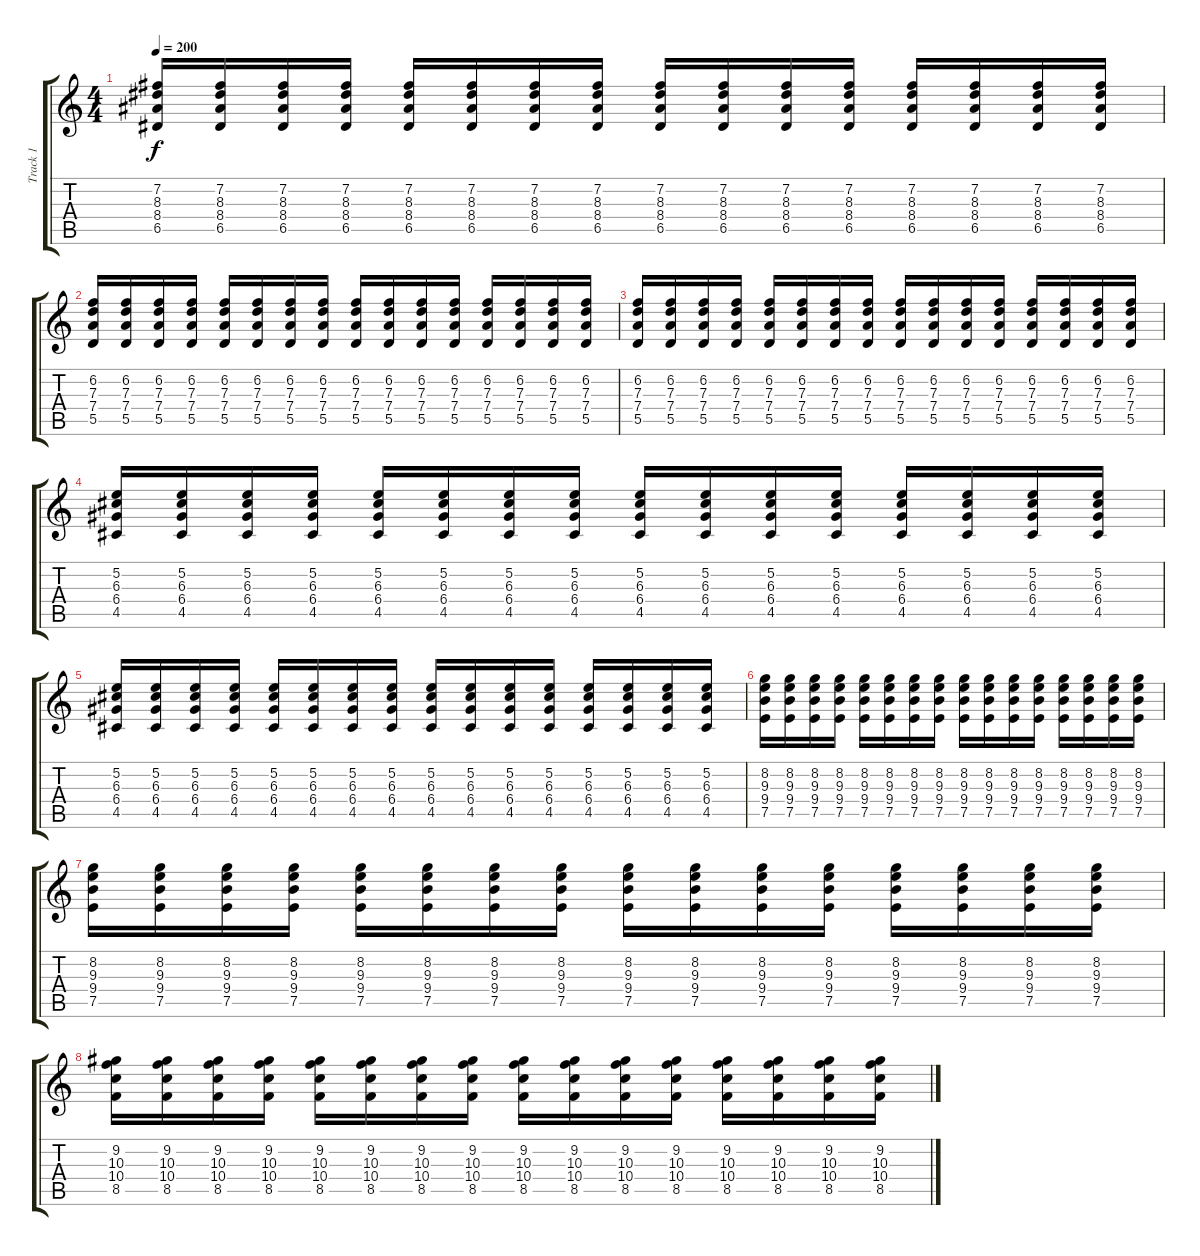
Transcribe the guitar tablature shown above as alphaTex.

\track ("Track 1" "Track 1") {instrument distortionguitar}
\staff {score tabs}
\tuning (E4 B3 G3 D3 A2 E2) {hide}
\ts (4 4)
\tempo 200
\clef g2
\ks c
(7.2 8.3 8.4 6.5).16{dy f} (7.2 8.3 8.4 6.5).16 (7.2 8.3 8.4 6.5).16 (7.2 8.3 8.4 6.5).16 (7.2 8.3 8.4 6.5).16 (7.2 8.3 8.4 6.5).16 (7.2 8.3 8.4 6.5).16 (7.2 8.3 8.4 6.5).16 (7.2 8.3 8.4 6.5).16 (7.2 8.3 8.4 6.5).16 (7.2 8.3 8.4 6.5).16 (7.2 8.3 8.4 6.5).16 (7.2 8.3 8.4 6.5).16 (7.2 8.3 8.4 6.5).16 (7.2 8.3 8.4 6.5).16 (7.2 8.3 8.4 6.5).16 |
(6.2 7.3 7.4 5.5).16 (6.2 7.3 7.4 5.5).16 (6.2 7.3 7.4 5.5).16 (6.2 7.3 7.4 5.5).16 (6.2 7.3 7.4 5.5).16 (6.2 7.3 7.4 5.5).16 (6.2 7.3 7.4 5.5).16 (6.2 7.3 7.4 5.5).16 (6.2 7.3 7.4 5.5).16 (6.2 7.3 7.4 5.5).16 (6.2 7.3 7.4 5.5).16 (6.2 7.3 7.4 5.5).16 (6.2 7.3 7.4 5.5).16 (6.2 7.3 7.4 5.5).16 (6.2 7.3 7.4 5.5).16 (6.2 7.3 7.4 5.5).16 |
(6.2 7.3 7.4 5.5).16 (6.2 7.3 7.4 5.5).16 (6.2 7.3 7.4 5.5).16 (6.2 7.3 7.4 5.5).16 (6.2 7.3 7.4 5.5).16 (6.2 7.3 7.4 5.5).16 (6.2 7.3 7.4 5.5).16 (6.2 7.3 7.4 5.5).16 (6.2 7.3 7.4 5.5).16 (6.2 7.3 7.4 5.5).16 (6.2 7.3 7.4 5.5).16 (6.2 7.3 7.4 5.5).16 (6.2 7.3 7.4 5.5).16 (6.2 7.3 7.4 5.5).16 (6.2 7.3 7.4 5.5).16 (6.2 7.3 7.4 5.5).16 |
(5.2 6.3 6.4 4.5).16 (5.2 6.3 6.4 4.5).16 (5.2 6.3 6.4 4.5).16 (5.2 6.3 6.4 4.5).16 (5.2 6.3 6.4 4.5).16 (5.2 6.3 6.4 4.5).16 (5.2 6.3 6.4 4.5).16 (5.2 6.3 6.4 4.5).16 (5.2 6.3 6.4 4.5).16 (5.2 6.3 6.4 4.5).16 (5.2 6.3 6.4 4.5).16 (5.2 6.3 6.4 4.5).16 (5.2 6.3 6.4 4.5).16 (5.2 6.3 6.4 4.5).16 (5.2 6.3 6.4 4.5).16 (5.2 6.3 6.4 4.5).16 |
(5.2 6.3 6.4 4.5).16 (5.2 6.3 6.4 4.5).16 (5.2 6.3 6.4 4.5).16 (5.2 6.3 6.4 4.5).16 (5.2 6.3 6.4 4.5).16 (5.2 6.3 6.4 4.5).16 (5.2 6.3 6.4 4.5).16 (5.2 6.3 6.4 4.5).16 (5.2 6.3 6.4 4.5).16 (5.2 6.3 6.4 4.5).16 (5.2 6.3 6.4 4.5).16 (5.2 6.3 6.4 4.5).16 (5.2 6.3 6.4 4.5).16 (5.2 6.3 6.4 4.5).16 (5.2 6.3 6.4 4.5).16 (5.2 6.3 6.4 4.5).16 |
(8.2 9.3 9.4 7.5).16 (8.2 9.3 9.4 7.5).16 (8.2 9.3 9.4 7.5).16 (8.2 9.3 9.4 7.5).16 (8.2 9.3 9.4 7.5).16 (8.2 9.3 9.4 7.5).16 (8.2 9.3 9.4 7.5).16 (8.2 9.3 9.4 7.5).16 (8.2 9.3 9.4 7.5).16 (8.2 9.3 9.4 7.5).16 (8.2 9.3 9.4 7.5).16 (8.2 9.3 9.4 7.5).16 (8.2 9.3 9.4 7.5).16 (8.2 9.3 9.4 7.5).16 (8.2 9.3 9.4 7.5).16 (8.2 9.3 9.4 7.5).16 |
(8.2 9.3 9.4 7.5).16 (8.2 9.3 9.4 7.5).16 (8.2 9.3 9.4 7.5).16 (8.2 9.3 9.4 7.5).16 (8.2 9.3 9.4 7.5).16 (8.2 9.3 9.4 7.5).16 (8.2 9.3 9.4 7.5).16 (8.2 9.3 9.4 7.5).16 (8.2 9.3 9.4 7.5).16 (8.2 9.3 9.4 7.5).16 (8.2 9.3 9.4 7.5).16 (8.2 9.3 9.4 7.5).16 (8.2 9.3 9.4 7.5).16 (8.2 9.3 9.4 7.5).16 (8.2 9.3 9.4 7.5).16 (8.2 9.3 9.4 7.5).16 |
(9.2 10.3 10.4 8.5).16 (9.2 10.3 10.4 8.5).16 (9.2 10.3 10.4 8.5).16 (9.2 10.3 10.4 8.5).16 (9.2 10.3 10.4 8.5).16 (9.2 10.3 10.4 8.5).16 (9.2 10.3 10.4 8.5).16 (9.2 10.3 10.4 8.5).16 (9.2 10.3 10.4 8.5).16 (9.2 10.3 10.4 8.5).16 (9.2 10.3 10.4 8.5).16 (9.2 10.3 10.4 8.5).16 (9.2 10.3 10.4 8.5).16 (9.2 10.3 10.4 8.5).16 (9.2 10.3 10.4 8.5).16 (9.2 10.3 10.4 8.5).16
